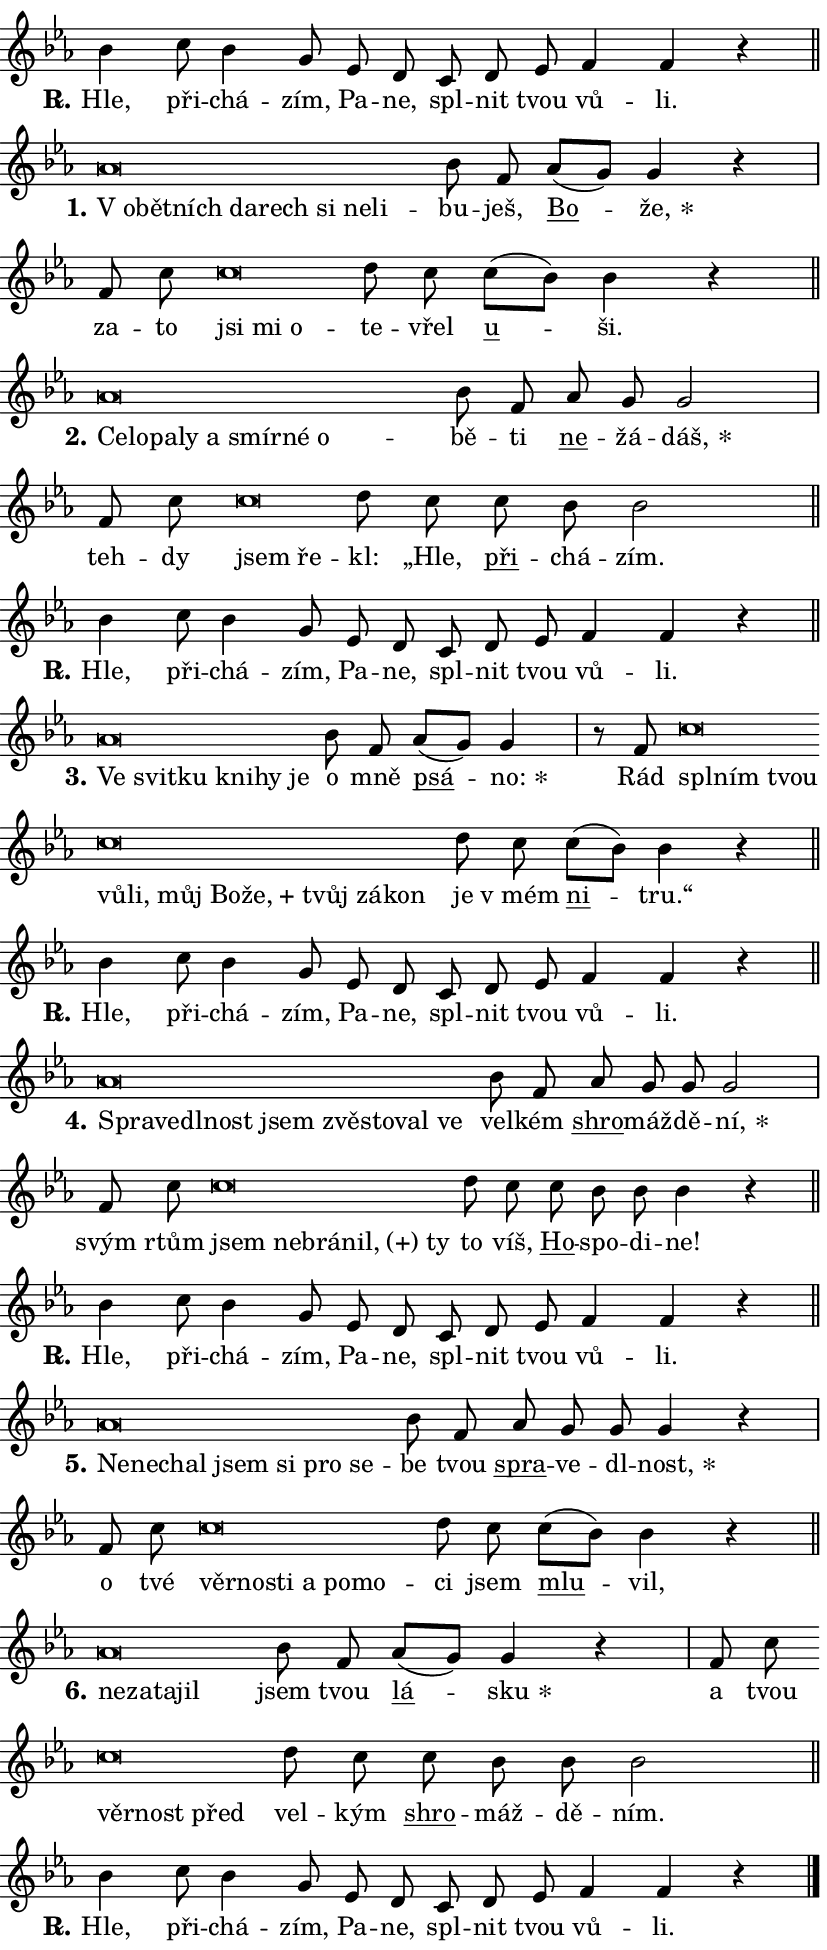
\version "2.24.0"
\header { tagline = "" }
\paper {
  indent = 0\cm
  top-margin = 0\cm
  right-margin = 0.13\cm % to fit lyric hyphens
  bottom-margin = 0\cm
  left-margin = 0\cm
  paper-width = 14\cm
  page-breaking = #ly:one-page-breaking
  system-system-spacing.basic-distance = #11
  score-system-spacing.basic-distance = #11
  ragged-last = ##f
}


%% Author: Thomas Morley
%% https://lists.gnu.org/archive/html/lilypond-user/2020-05/msg00002.html
#(define (line-position grob)
"Returns position of @var[grob} in current system:
   @code{'start}, if at first time-step
   @code{'end}, if at last time-step
   @code{'middle} otherwise
"
  (let* ((col (ly:item-get-column grob))
         (ln (ly:grob-object col 'left-neighbor))
         (rn (ly:grob-object col 'right-neighbor))
         (col-to-check-left (if (ly:grob? ln) ln col))
         (col-to-check-right (if (ly:grob? rn) rn col))
         (break-dir-left
           (and
             (ly:grob-property col-to-check-left 'non-musical #f)
             (ly:item-break-dir col-to-check-left)))
         (break-dir-right
           (and
             (ly:grob-property col-to-check-right 'non-musical #f)
             (ly:item-break-dir col-to-check-right))))
        (cond ((eqv? 1 break-dir-left) 'start)
              ((eqv? -1 break-dir-right) 'end)
              (else 'middle))))

#(define (tranparent-at-line-position vctor)
  (lambda (grob)
  "Relying on @code{line-position} select the relevant enry from @var{vctor}.
Used to determine transparency,"
    (case (line-position grob)
      ((end) (not (vector-ref vctor 0)))
      ((middle) (not (vector-ref vctor 1)))
      ((start) (not (vector-ref vctor 2))))))

noteHeadBreakVisibility =
#(define-music-function (break-visibility)(vector?)
"Makes @code{NoteHead}s transparent relying on @var{break-visibility}"
#{
  \override NoteHead.transparent =
    #(tranparent-at-line-position break-visibility)
#})

#(define delete-ledgers-for-transparent-note-heads
  (lambda (grob)
    "Reads whether a @code{NoteHead} is transparent.
If so this @code{NoteHead} is removed from @code{'note-heads} from
@var{grob}, which is supposed to be @code{LedgerLineSpanner}.
As a result ledgers are not printed for this @code{NoteHead}"
    (let* ((nhds-array (ly:grob-object grob 'note-heads))
           (nhds-list
             (if (ly:grob-array? nhds-array)
                 (ly:grob-array->list nhds-array)
                 '()))
           ;; Relies on the transparent-property being done before
           ;; Staff.LedgerLineSpanner.after-line-breaking is executed.
           ;; This is fragile ...
           (to-keep
             (remove
               (lambda (nhd)
                 (ly:grob-property nhd 'transparent #f))
               nhds-list)))
      ;; TODO find a better method to iterate over grob-arrays, similiar
      ;; to filter/remove etc for lists
      ;; For now rebuilt from scratch
      (set! (ly:grob-object grob 'note-heads)  '())
      (for-each
        (lambda (nhd)
          (ly:pointer-group-interface::add-grob grob 'note-heads nhd))
        to-keep))))

squashNotes = {
  \override NoteHead.X-extent = #'(-0.2 . 0.2)
  \override NoteHead.Y-extent = #'(-0.75 . 0)
  \override NoteHead.stencil =
    #(lambda (grob)
       (let ((pos (ly:grob-property grob 'staff-position)))
         (begin
           (if (< pos -7) (display "ERROR: Lower brevis then expected\n") (display ""))
           (if (<= pos -6) ly:text-interface::print ly:note-head::print))))
}
unSquashNotes = {
  \revert NoteHead.X-extent
  \revert NoteHead.Y-extent
  \revert NoteHead.stencil
}

hideNotes = \noteHeadBreakVisibility #begin-of-line-visible
unHideNotes = \noteHeadBreakVisibility #all-visible

% work-around for resetting accidentals
% https://lilypond.org/doc/v2.23/Documentation/notation/displaying-rhythms#unmetered-music
cadenzaMeasure = {
  \cadenzaOff
  \partial 1024 s1024
  \cadenzaOn
}

#(define-markup-command (accent layout props text) (markup?)
  "Underline accented syllable"
  (interpret-markup layout props
    #{\markup \override #'(offset . 4.3) \underline { #text }#}))

responsum = \markup \concat {
  "R" \hspace #-1.05 \path #0.1 #'((moveto 0 0.07) (lineto 0.9 0.8)) \hspace #0.05 "."
}

spaceSize = #0.6828661417322834 % exact space size for TeX Gyre Schola

\layout {
  \context {
    \Staff
    \remove "Time_signature_engraver"
    \override LedgerLineSpanner.after-line-breaking = #delete-ledgers-for-transparent-note-heads
  }
  \context {
    \Lyrics {
      \override LyricSpace.minimum-distance = \spaceSize
      \override LyricText.font-name = #"TeX Gyre Schola"
      \override LyricText.font-size = 1
      \override StanzaNumber.font-name = #"TeX Gyre Schola Bold"
      \override StanzaNumber.font-size = 1
    }
  }
  \context {
    \Score 
    \override NoteHead.text =
      #(lambda (grob) 
        (let ((pos (ly:grob-property grob 'staff-position)))
          #{\markup {
            \combine
              \halign #-0.55 \raise #(if (= pos -6) 0 0.5) \override #'(thickness . 2) \draw-line #'(3.2 . 0)
              \musicglyph "noteheads.sM1"
          }#}))
  }
}

% magnetic-lyrics.ily
%
%   written by
%     Jean Abou Samra <jean@abou-samra.fr>
%     Werner Lemberg <wl@gnu.org>
%
%   adapted by
%     Jiri Hon <jiri.hon@gmail.com>
%
% Version 2022-Apr-15

% https://www.mail-archive.com/lilypond-user@gnu.org/msg149350.html

#(define (Left_hyphen_pointer_engraver context)
   "Collect syllable-hyphen-syllable occurrences in lyrics and store
them in properties.  This engraver only looks to the left.  For
example, if the lyrics input is @code{foo -- bar}, it does the
following.

@itemize @bullet
@item
Set the @code{text} property of the @code{LyricHyphen} grob between
@q{foo} and @q{bar} to @code{foo}.

@item
Set the @code{left-hyphen} property of the @code{LyricText} grob with
text @q{foo} to the @code{LyricHyphen} grob between @q{foo} and
@q{bar}.
@end itemize

Use this auxiliary engraver in combination with the
@code{lyric-@/text::@/apply-@/magnetic-@/offset!} hook."
   (let ((hyphen #f)
         (text #f))
     (make-engraver
      (acknowledgers
       ((lyric-syllable-interface engraver grob source-engraver)
        (set! text grob)))
      (end-acknowledgers
       ((lyric-hyphen-interface engraver grob source-engraver)
        ;(when (not (grob::has-interface grob 'lyric-space-interface))
          (set! hyphen grob)));)
      ((stop-translation-timestep engraver)
       (when (and text hyphen)
         (ly:grob-set-object! text 'left-hyphen hyphen))
       (set! text #f)
       (set! hyphen #f)))))

#(define (lyric-text::apply-magnetic-offset! grob)
   "If the space between two syllables is less than the value in
property @code{LyricText@/.details@/.squash-threshold}, move the right
syllable to the left so that it gets concatenated with the left
syllable.

Use this function as a hook for
@code{LyricText@/.after-@/line-@/breaking} if the
@code{Left_@/hyphen_@/pointer_@/engraver} is active."
   (let ((hyphen (ly:grob-object grob 'left-hyphen #f)))
     (when hyphen
       (let ((left-text (ly:spanner-bound hyphen LEFT)))
         (when (grob::has-interface left-text 'lyric-syllable-interface)
           (let* ((common (ly:grob-common-refpoint grob left-text X))
                  (this-x-ext (ly:grob-extent grob common X))
                  (left-x-ext
                   (begin
                     ;; Trigger magnetism for left-text.
                     (ly:grob-property left-text 'after-line-breaking)
                     (ly:grob-extent left-text common X)))
                  ;; `delta` is the gap width between two syllables.
                  (delta (- (interval-start this-x-ext)
                            (interval-end left-x-ext)))
                  (details (ly:grob-property grob 'details))
                  (threshold (assoc-get 'squash-threshold details 0.2)))
             (when (< delta threshold)
               (let* (;; We have to manipulate the input text so that
                      ;; ligatures crossing syllable boundaries are not
                      ;; disabled.  For languages based on the Latin
                      ;; script this is essentially a beautification.
                      ;; However, for non-Western scripts it can be a
                      ;; necessity.
                      (lt (ly:grob-property left-text 'text))
                      (rt (ly:grob-property grob 'text))
                      (is-space (grob::has-interface hyphen 'lyric-space-interface))
                      (space (if is-space " " ""))
                      (extra-delta (if is-space spaceSize 0))
                      ;; Append new syllable.
                      (ltrt-space (if (and (string? lt) (string? rt))
                                (string-append lt space rt)
                                (make-concat-markup (list lt space rt))))
                      ;; Right-align `ltrt` to the right side.
                      (ltrt-space-markup (grob-interpret-markup
                               grob
                               (make-translate-markup
                                (cons (interval-length this-x-ext) 0)
                                (make-right-align-markup ltrt-space)))))
                 (begin
                   ;; Don't print `left-text`.
                   (ly:grob-set-property! left-text 'stencil #f)
                   ;; Set text and stencil (which holds all collected
                   ;; syllables so far) and shift it to the left.
                   (ly:grob-set-property! grob 'text ltrt-space)
                   (ly:grob-set-property! grob 'stencil ltrt-space-markup)
                   (ly:grob-translate-axis! grob (- (- delta extra-delta)) X))))))))))


#(define (lyric-hyphen::displace-bounds-first grob)
   ;; Make very sure this callback isn't triggered too early.
   (let ((left (ly:spanner-bound grob LEFT))
         (right (ly:spanner-bound grob RIGHT)))
     (ly:grob-property left 'after-line-breaking)
     (ly:grob-property right 'after-line-breaking)
     (ly:lyric-hyphen::print grob)))

squashThreshold = #0.4

\layout {
  \context {
    \Lyrics
    \consists #Left_hyphen_pointer_engraver
    \override LyricText.after-line-breaking =
      #lyric-text::apply-magnetic-offset!
    \override LyricHyphen.stencil = #lyric-hyphen::displace-bounds-first
    \override LyricText.details.squash-threshold = \squashThreshold
    \override LyricHyphen.minimum-distance = 0
    \override LyricHyphen.minimum-length = \squashThreshold
  }
}

squashText = \override LyricText.details.squash-threshold = 9999
unSquashText = \override LyricText.details.squash-threshold = \squashThreshold

leftText = \override LyricText.self-alignment-X = #LEFT
unLeftText = \revert LyricText.self-alignment-X

starOffset = #(lambda (grob) 
                (let ((x_offset (ly:self-alignment-interface::aligned-on-x-parent grob)))
                  (if (= x_offset 0) 0 (+ x_offset 1.2))))

star = #(define-music-function (syllable)(string?)
"Append star separator at the end of a syllable"
#{
  \once \override LyricText.X-offset = #starOffset
  \lyricmode { \markup {
    #syllable
    \override #'((font-name . "TeX Gyre Schola Bold")) \hspace #0.2 \lower #0.65 \larger "*"
  } }
#})

starAccent = #(define-music-function (syllable)(string?)
"Append star separator at the end of a syllable and make accent"
#{
  \once \override LyricText.X-offset = #starOffset
  \lyricmode { \markup {
    \accent #syllable
    \override #'((font-name . "TeX Gyre Schola Bold")) \hspace #0.2 \lower #0.65 \larger "*"
  } }
#})

breath = #(define-music-function (syllable)(string?)
"Append breathing indicator at the end of a syllable"
#{
  \lyricmode { \markup { #syllable "+" } }
#})

optionalBreath = #(define-music-function (syllable)(string?)
"Append optional breathing indicator at the end of a syllable"
#{
  \lyricmode { \markup { #syllable "(+)" } }
#})


\score {
    <<
        \new Voice = "melody" { \cadenzaOn \key es \major \relative { bes'4 c8 bes4 g8 \bar "" es d \bar "" c d es \bar "" f4 f r \cadenzaMeasure \bar "||" \break } }
        \new Lyrics \lyricsto "melody" { \lyricmode { \set stanza = \responsum
Hle, při -- chá -- zím, Pa -- ne, spl -- nit tvou vů -- li. } }
    >>
    \layout {}
}

\score {
    <<
        \new Voice = "melody" { \cadenzaOn \key es \major \relative { \squashNotes as'\breve*1/16 \hideNotes \breve*1/16 \bar "" \breve*1/16 \bar "" \breve*1/16 \bar "" \breve*1/16 \bar "" \breve*1/16 \bar "" \breve*1/16 \breve*1/16 \bar "" \unHideNotes \unSquashNotes bes8 f \bar "" as[( g)] g4 r \cadenzaMeasure \bar "|" f8 c' \bar "" \squashNotes c\breve*1/16 \hideNotes \breve*1/16 \breve*1/16 \bar "" \unHideNotes \unSquashNotes d8 c \bar "" c[( bes)] bes4 r \cadenzaMeasure \bar "||" \break } }
        \new Lyrics \lyricsto "melody" { \lyricmode { \set stanza = "1."
\leftText "V o" -- \squashText bět -- ních da -- rech si ne -- li -- \unLeftText \unSquashText bu -- ješ, \markup \accent Bo -- \star že, za -- to \leftText jsi \squashText mi o -- \unLeftText \unSquashText te -- vřel \markup \accent u -- ši. } }
    >>
    \layout {}
}

\score {
    <<
        \new Voice = "melody" { \cadenzaOn \key es \major \relative { \squashNotes as'\breve*1/16 \hideNotes \breve*1/16 \bar "" \breve*1/16 \bar "" \breve*1/16 \bar "" \breve*1/16 \bar "" \breve*1/16 \bar "" \breve*1/16 \breve*1/16 \bar "" \unHideNotes \unSquashNotes bes8 f \bar "" as g g2 \cadenzaMeasure \bar "|" f8 c' \bar "" \squashNotes c\breve*1/16 \hideNotes \breve*1/16 \bar "" \unHideNotes \unSquashNotes d8 c \bar "" c bes bes2 \cadenzaMeasure \bar "||" \break } }
        \new Lyrics \lyricsto "melody" { \lyricmode { \set stanza = "2."
\leftText Ce -- \squashText lo -- pa -- ly a smír -- né o -- \unLeftText \unSquashText bě -- ti \markup \accent ne -- žá -- \star dáš, teh -- dy \leftText jsem \squashText ře -- \unLeftText \unSquashText kl: „Hle, \markup \accent při -- chá -- zím. } }
    >>
    \layout {}
}

\score {
    <<
        \new Voice = "melody" { \cadenzaOn \key es \major \relative { bes'4 c8 bes4 g8 \bar "" es d \bar "" c d es \bar "" f4 f r \cadenzaMeasure \bar "||" \break } }
        \new Lyrics \lyricsto "melody" { \lyricmode { \set stanza = \responsum
Hle, při -- chá -- zím, Pa -- ne, spl -- nit tvou vů -- li. } }
    >>
    \layout {}
}

\score {
    <<
        \new Voice = "melody" { \cadenzaOn \key es \major \relative { \squashNotes as'\breve*1/16 \hideNotes \breve*1/16 \bar "" \breve*1/16 \bar "" \breve*1/16 \bar "" \breve*1/16 \breve*1/16 \bar "" \unHideNotes \unSquashNotes bes8 f \bar "" as[( g)] g4 \cadenzaMeasure \bar "|" r8 f8 \squashNotes c'\breve*1/16 \hideNotes \breve*1/16 \bar "" \breve*1/16 \bar "" \breve*1/16 \bar "" \breve*1/16 \bar "" \breve*1/16 \bar "" \breve*1/16 \bar "" \breve*1/16 \bar "" \breve*1/16 \bar "" \breve*1/16 \breve*1/16 \bar "" \unHideNotes \unSquashNotes d8 c \bar "" c[( bes)] bes4 r \cadenzaMeasure \bar "||" \break } }
        \new Lyrics \lyricsto "melody" { \lyricmode { \set stanza = "3."
\leftText Ve \squashText svit -- ku kni -- hy je \unLeftText \unSquashText o mně \markup \accent psá -- \star no: Rád \leftText spl -- \squashText ním tvou vů -- li, můj Bo -- \breath "že," tvůj zá -- kon \unLeftText \unSquashText je "v mém" \markup \accent ni -- tru.“ } }
    >>
    \layout {}
}

\score {
    <<
        \new Voice = "melody" { \cadenzaOn \key es \major \relative { bes'4 c8 bes4 g8 \bar "" es d \bar "" c d es \bar "" f4 f r \cadenzaMeasure \bar "||" \break } }
        \new Lyrics \lyricsto "melody" { \lyricmode { \set stanza = \responsum
Hle, při -- chá -- zím, Pa -- ne, spl -- nit tvou vů -- li. } }
    >>
    \layout {}
}

\score {
    <<
        \new Voice = "melody" { \cadenzaOn \key es \major \relative { \squashNotes as'\breve*1/16 \hideNotes \breve*1/16 \bar "" \breve*1/16 \bar "" \breve*1/16 \bar "" \breve*1/16 \bar "" \breve*1/16 \bar "" \breve*1/16 \bar "" \breve*1/16 \breve*1/16 \bar "" \unHideNotes \unSquashNotes bes8 f \bar "" as g g g2 \cadenzaMeasure \bar "|" f8 c' \bar "" \squashNotes c\breve*1/16 \hideNotes \breve*1/16 \bar "" \breve*1/16 \bar "" \breve*1/16 \breve*1/16 \bar "" \unHideNotes \unSquashNotes d8 c \bar "" c bes bes bes4 r \cadenzaMeasure \bar "||" \break } }
        \new Lyrics \lyricsto "melody" { \lyricmode { \set stanza = "4."
\leftText Spra -- \squashText ve -- dl -- nost jsem zvě -- sto -- val ve \unLeftText \unSquashText vel -- kém \markup \accent shro -- máž -- dě -- \star ní, svým rtům \leftText jsem \squashText ne -- brá -- \optionalBreath nil, ty \unLeftText \unSquashText to víš, \markup \accent Ho -- spo -- di -- ne! } }
    >>
    \layout {}
}

\score {
    <<
        \new Voice = "melody" { \cadenzaOn \key es \major \relative { bes'4 c8 bes4 g8 \bar "" es d \bar "" c d es \bar "" f4 f r \cadenzaMeasure \bar "||" \break } }
        \new Lyrics \lyricsto "melody" { \lyricmode { \set stanza = \responsum
Hle, při -- chá -- zím, Pa -- ne, spl -- nit tvou vů -- li. } }
    >>
    \layout {}
}

\score {
    <<
        \new Voice = "melody" { \cadenzaOn \key es \major \relative { \squashNotes as'\breve*1/16 \hideNotes \breve*1/16 \bar "" \breve*1/16 \bar "" \breve*1/16 \bar "" \breve*1/16 \bar "" \breve*1/16 \breve*1/16 \bar "" \unHideNotes \unSquashNotes bes8 f \bar "" as g g g4 r \cadenzaMeasure \bar "|" f8 c' \bar "" \squashNotes c\breve*1/16 \hideNotes \breve*1/16 \bar "" \breve*1/16 \bar "" \breve*1/16 \bar "" \breve*1/16 \breve*1/16 \bar "" \unHideNotes \unSquashNotes d8 c \bar "" c[( bes)] bes4 r \cadenzaMeasure \bar "||" \break } }
        \new Lyrics \lyricsto "melody" { \lyricmode { \set stanza = "5."
\leftText Ne -- \squashText ne -- chal jsem si pro se -- \unLeftText \unSquashText be tvou \markup \accent spra -- ve -- dl -- \star nost, o tvé \leftText věr -- \squashText no -- sti a po -- mo -- \unLeftText \unSquashText ci jsem \markup \accent mlu -- vil, } }
    >>
    \layout {}
}

\score {
    <<
        \new Voice = "melody" { \cadenzaOn \key es \major \relative { \squashNotes as'\breve*1/16 \hideNotes \breve*1/16 \bar "" \breve*1/16 \breve*1/16 \bar "" \unHideNotes \unSquashNotes bes8 f \bar "" as[( g)] g4 r \cadenzaMeasure \bar "|" f8 c' \bar "" \squashNotes c\breve*1/16 \hideNotes \breve*1/16 \breve*1/16 \bar "" \unHideNotes \unSquashNotes d8 c \bar "" c bes bes bes2 \cadenzaMeasure \bar "||" \break } }
        \new Lyrics \lyricsto "melody" { \lyricmode { \set stanza = "6."
\leftText ne -- \squashText za -- ta -- jil \unLeftText \unSquashText jsem tvou \markup \accent lá -- \star sku a tvou \leftText věr -- \squashText nost před \unLeftText \unSquashText vel -- kým \markup \accent shro -- máž -- dě -- ním. } }
    >>
    \layout {}
}

\score {
    <<
        \new Voice = "melody" { \cadenzaOn \key es \major \relative { bes'4 c8 bes4 g8 \bar "" es d \bar "" c d es \bar "" f4 f r \cadenzaMeasure \bar "||" \break } \bar "|." }
        \new Lyrics \lyricsto "melody" { \lyricmode { \set stanza = \responsum
Hle, při -- chá -- zím, Pa -- ne, spl -- nit tvou vů -- li. } }
    >>
    \layout {}
}
